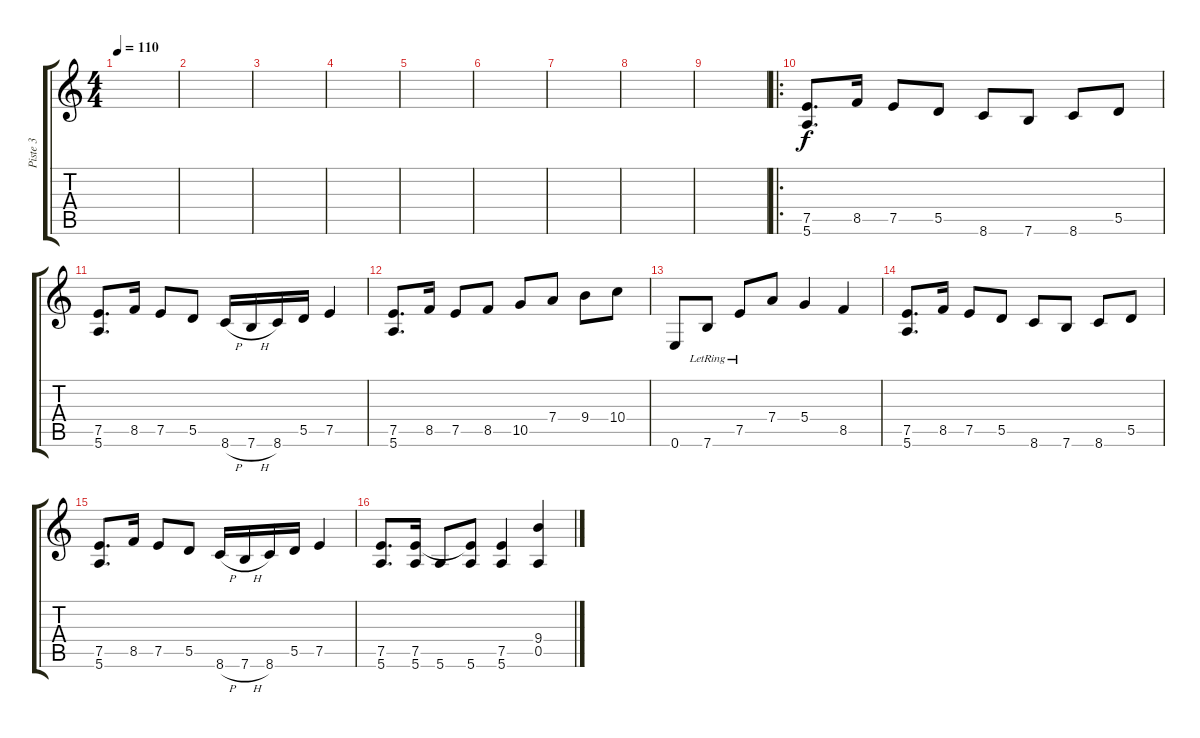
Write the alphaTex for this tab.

\track ("Piste 3" "Piste 3") {instrument distortionguitar}
\staff {score tabs}
\tuning (E4 B3 G3 D3 A2 E2) {hide}
\ts (4 4)
\tempo 110
\clef g2
\ks c
|
|
|
|
|
|
|
|
|
\ro
(7.5 5.6).8{d} 8.5.16 7.5.8 5.5.8 8.6.8 7.6.8 8.6.8 5.5.8 |
(7.5 5.6).8{d} 8.5.16 7.5.8 5.5.8 8.6{h}.16 7.6{h}.16 8.6.16 5.5.16 7.5.4 |
(7.5 5.6).8{d} 8.5.16 7.5.8 8.5.8 10.5.8 7.4.8 9.4.8 10.4.8 |
0.6.8 7.6{lr}.8 7.5{lr}.8 7.4.8 5.4.4 8.5.4 |
(7.5 5.6).8{d} 8.5.16 7.5.8 5.5.8 8.6.8 7.6.8 8.6.8 5.5.8 |
(7.5 5.6).8{d} 8.5.16 7.5.8 5.5.8 8.6{h}.16 7.6{h}.16 8.6.16 5.5.16 7.5.4 |
(7.5 5.6).8{d} (7.5 5.6).16 5.6.8 (7.5{t} 5.6).8 (7.5 5.6).4 (9.4 0.5).4
